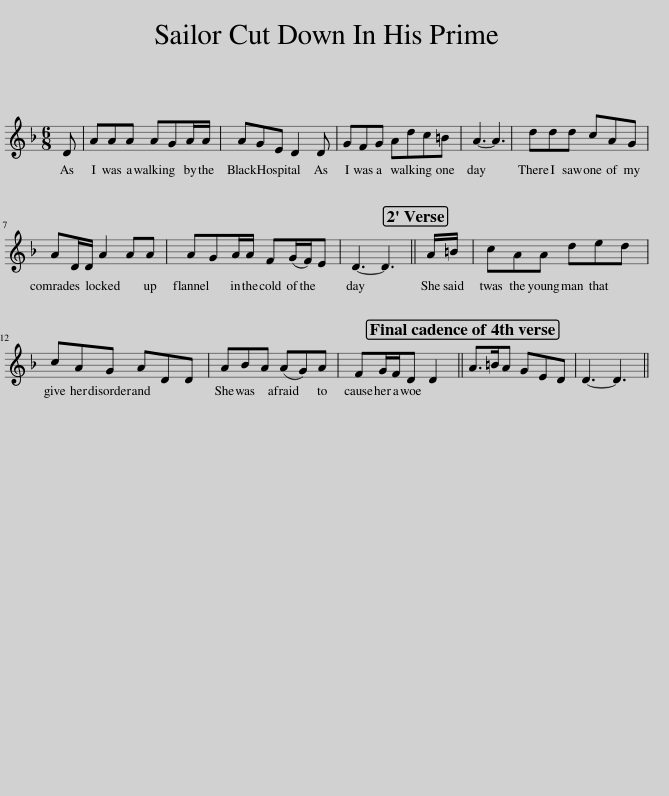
X:1
L:1/8
M:6/8
I:linebreak $
K:Dmin
V:1 treble
V:1
 D | AAA AGA/A/ | AGE D2 D | GFG Adc=B | A3- A3 | %5
 ddd cAG |$ AD/D/ A2 AA | AGA/A/ F(G/F/)E | D3- D3 || A/=B/ | %10
 cAA ded |$ cAG ADD | ABA (AG)A | FG/F/D D2 || A>=BA GED | %15
 D3- D3 || %16
